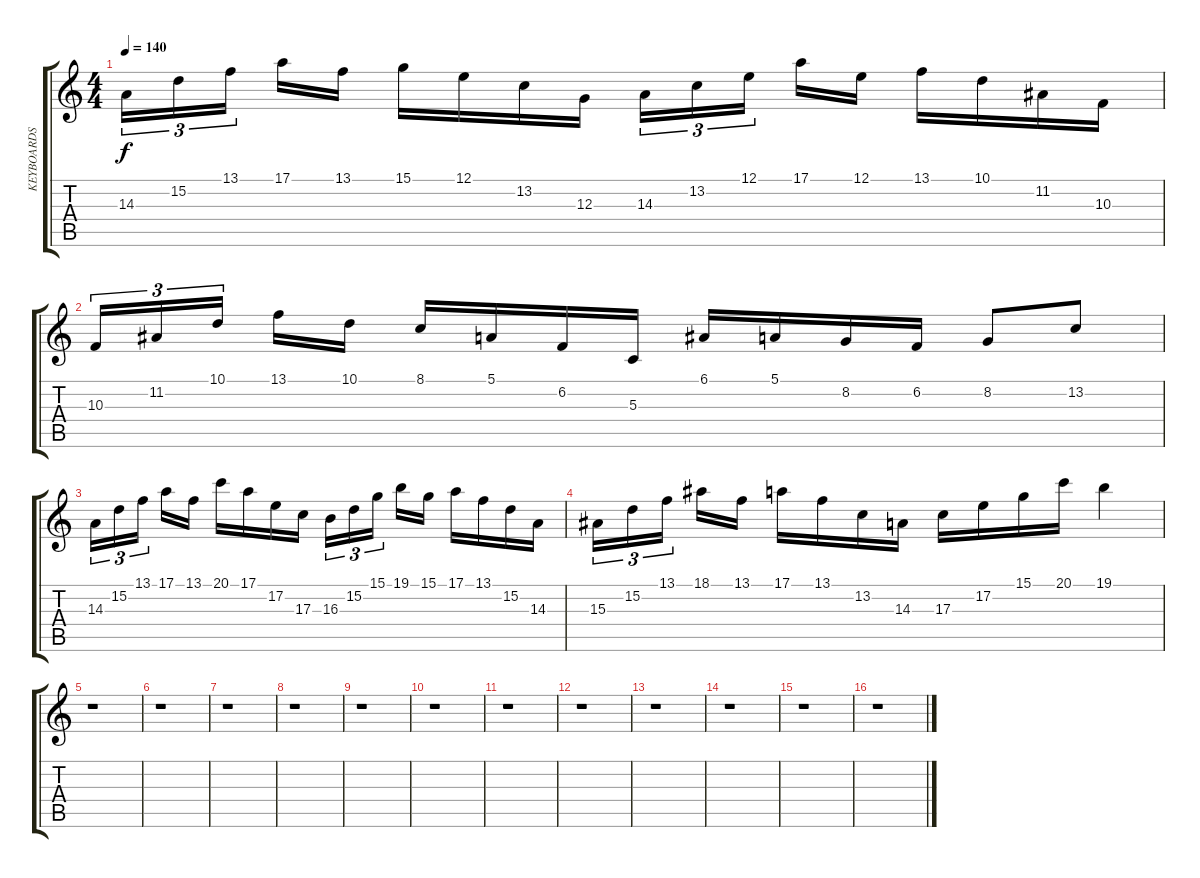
\track ("KEYBOARDS 2" "KEYBOARDS ") {instrument harpsichord}
\staff {score tabs}
\tuning (E4 B3 G3 D3 A2 E2) {hide}
\ts (4 4)
\tempo 140
\clef g2
\ks c
14.3.16{tu (3 2) dy f} 15.2.16{tu (3 2)} 13.1.16{tu (3 2)} 17.1.16 13.1.16 15.1.16 12.1.16 13.2.16 12.3.16 14.3.16{tu (3 2)} 13.2.16{tu (3 2)} 12.1.16{tu (3 2)} 17.1.16 12.1.16 13.1.16 10.1.16 11.2.16 10.3.16 |
10.3.16{tu (3 2)} 11.2.16{tu (3 2)} 10.1.16{tu (3 2)} 13.1.16 10.1.16 8.1.16 5.1.16 6.2.16 5.3.16 6.1.16 5.1.16 8.2.16 6.2.16 8.2.8 13.2.8 |
14.3.16{tu (3 2)} 15.2.16{tu (3 2)} 13.1.16{tu (3 2)} 17.1.16 13.1.16 20.1.16 17.1.16 17.2.16 17.3.16 16.3.16{tu (3 2)} 15.2.16{tu (3 2)} 15.1.16{tu (3 2)} 19.1.16 15.1.16 17.1.16 13.1.16 15.2.16 14.3.16 |
15.3.16{tu (3 2)} 15.2.16{tu (3 2)} 13.1.16{tu (3 2)} 18.1.16 13.1.16 17.1.16 13.1.16 13.2.16 14.3.16 17.3.16 17.2.16 15.1.16 20.1.16 19.1.4 |
r.1 |
r.1 |
r.1 |
r.1 |
r.1 |
r.1 |
r.1 |
r.1 |
r.1 |
r.1 |
r.1 |
r.1
